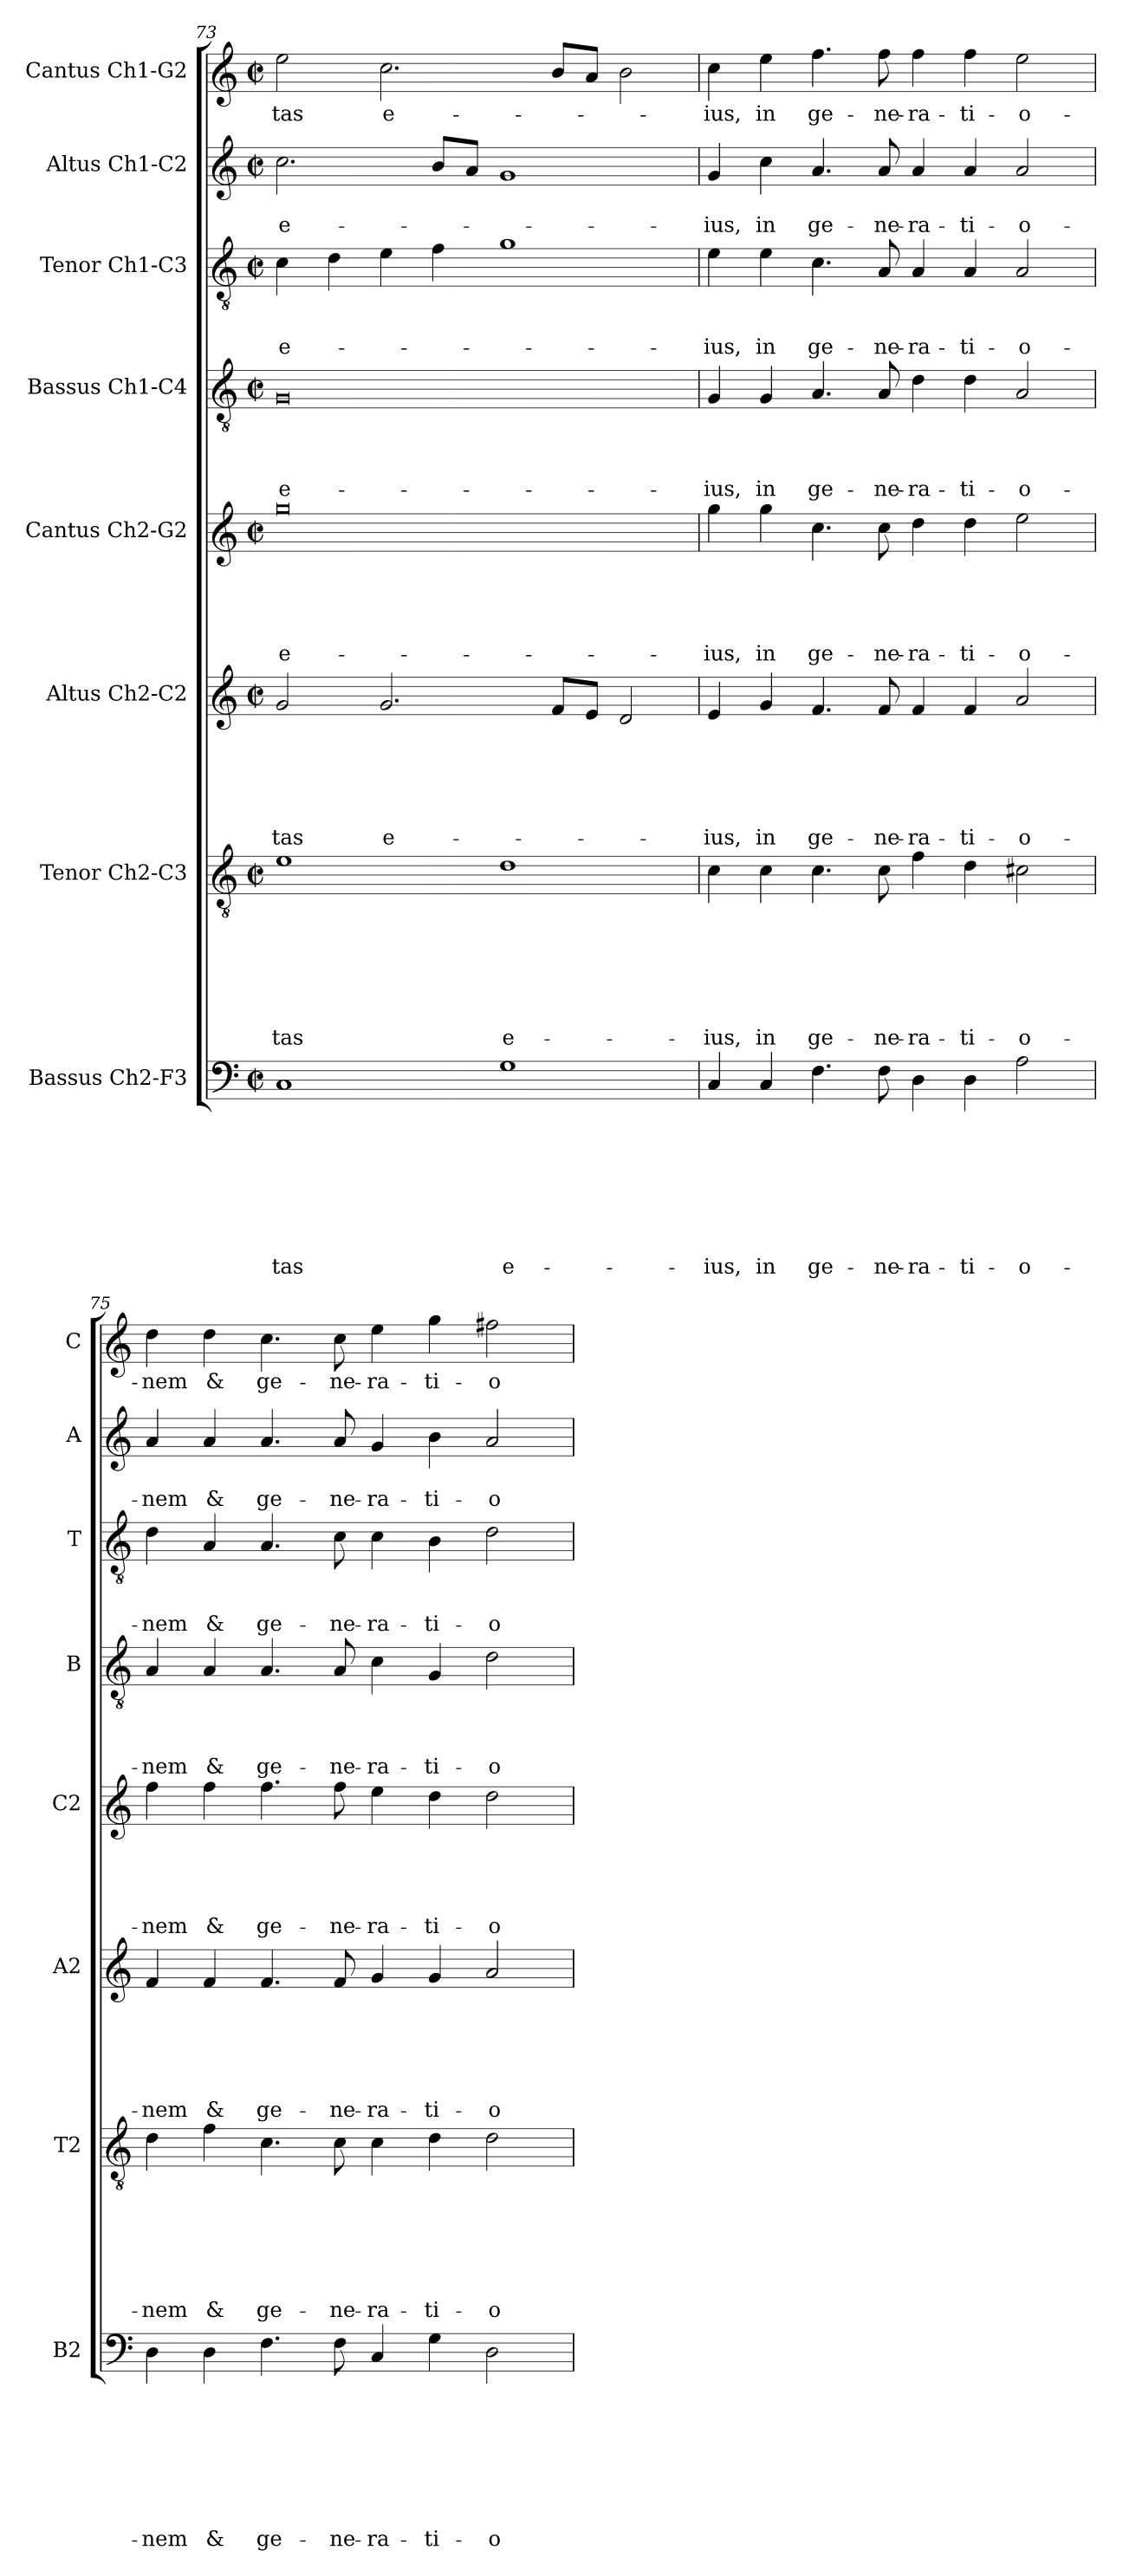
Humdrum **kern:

**kern	**text	**text	**text	**text	**text	**text	**text	**text	**kern	**text	**text	**text	**text	**text	**text	**text	**kern	**text	**text	**text	**text	**text	**text	**kern	**text	**text	**text	**text	**text	**kern	**text	**text	**text	**text	**kern	**text	**text	**text	**kern	**text	**text	**kern	**text
*part8	*part8	*part8	*part8	*part8	*part8	*part8	*part8	*part8	*part7	*part7	*part7	*part7	*part7	*part7	*part7	*part7	*part6	*part6	*part6	*part6	*part6	*part6	*part6	*part5	*part5	*part5	*part5	*part5	*part5	*part4	*part4	*part4	*part4	*part4	*part3	*part3	*part3	*part3	*part2	*part2	*part2	*part1	*part1
*staff8	*staff8	*staff8	*staff8	*staff8	*staff8	*staff8	*staff8	*staff8	*staff7	*staff7	*staff7	*staff7	*staff7	*staff7	*staff7	*staff7	*staff6	*staff6	*staff6	*staff6	*staff6	*staff6	*staff6	*staff5	*staff5	*staff5	*staff5	*staff5	*staff5	*staff4	*staff4	*staff4	*staff4	*staff4	*staff3	*staff3	*staff3	*staff3	*staff2	*staff2	*staff2	*staff1	*staff1
*I"Bassus Ch2-F3	*	*	*	*	*	*	*	*	*I"Tenor Ch2-C3	*	*	*	*	*	*	*	*I"Altus Ch2-C2	*	*	*	*	*	*	*I"Cantus Ch2-G2	*	*	*	*	*	*I"Bassus Ch1-C4	*	*	*	*	*I"Tenor Ch1-C3	*	*	*	*I"Altus Ch1-C2	*	*	*I"Cantus Ch1-G2	*
*I'B2	*	*	*	*	*	*	*	*	*I'T2	*	*	*	*	*	*	*	*I'A2	*	*	*	*	*	*	*I'C2	*	*	*	*	*	*I'B	*	*	*	*	*I'T	*	*	*	*I'A	*	*	*I'C	*
*clefF4	*	*	*	*	*	*	*	*	*clefGv2	*	*	*	*	*	*	*	*clefG2	*	*	*	*	*	*	*clefG2	*	*	*	*	*	*clefGv2	*	*	*	*	*clefGv2	*	*	*	*clefG2	*	*	*clefG2	*
*k[]	*	*	*	*	*	*	*	*	*k[]	*	*	*	*	*	*	*	*k[]	*	*	*	*	*	*	*k[]	*	*	*	*	*	*k[]	*	*	*	*	*k[]	*	*	*	*k[]	*	*	*k[]	*
*C:	*	*	*	*	*	*	*	*	*C:	*	*	*	*	*	*	*	*C:	*	*	*	*	*	*	*C:	*	*	*	*	*	*C:	*	*	*	*	*C:	*	*	*	*C:	*	*	*C:	*
*M2/2	*	*	*	*	*	*	*	*	*M2/2	*	*	*	*	*	*	*	*M2/2	*	*	*	*	*	*	*M2/2	*	*	*	*	*	*M2/2	*	*	*	*	*M2/2	*	*	*	*M2/2	*	*	*M2/2	*
*met(c|)	*	*	*	*	*	*	*	*	*met(c|)	*	*	*	*	*	*	*	*met(c|)	*	*	*	*	*	*	*met(c|)	*	*	*	*	*	*met(c|)	*	*	*	*	*met(c|)	*	*	*	*met(c|)	*	*	*met(c|)	*
=73	=73	=73	=73	=73	=73	=73	=73	=73	=73	=73	=73	=73	=73	=73	=73	=73	=73	=73	=73	=73	=73	=73	=73	=73	=73	=73	=73	=73	=73	=73	=73	=73	=73	=73	=73	=73	=73	=73	=73	=73	=73	=73	=73
!	!	!	!	!	!	!	!	!LO:LY:b	!	!	!	!	!	!	!	!LO:LY:b	!	!	!	!	!	!	!LO:LY:b	!	!	!	!	!	!LO:LY:b	!	!	!	!	!LO:LY:b	!	!	!	!LO:LY:b	!	!	!LO:LY:b	!	!LO:LY:b
1C	.	.	.	.	.	.	.	-tas	1e	.	.	.	.	.	.	-tas	2g/	.	.	.	.	.	-tas	0gg	.	.	.	.	e-	0G	.	.	.	e-	4c\	.	.	e-	2.cc\	.	e-	2ee\	-tas
.	.	.	.	.	.	.	.	.	.	.	.	.	.	.	.	.	.	.	.	.	.	.	.	.	.	.	.	.	.	.	.	.	.	.	4d\	.	.	.	.	.	.	.	.
!	!	!	!	!	!	!	!	!	!	!	!	!	!	!	!	!	!	!	!	!	!	!	!LO:LY:b	!	!	!	!	!	!	!	!	!	!	!	!	!	!	!	!	!	!	!	!LO:LY:b
.	.	.	.	.	.	.	.	.	.	.	.	.	.	.	.	.	2.g/	.	.	.	.	.	e-	.	.	.	.	.	.	.	.	.	.	.	4e\	.	.	.	.	.	.	2.cc\	e-
.	.	.	.	.	.	.	.	.	.	.	.	.	.	.	.	.	.	.	.	.	.	.	.	.	.	.	.	.	.	.	.	.	.	.	4f\	.	.	.	8b/L	.	.	.	.
.	.	.	.	.	.	.	.	.	.	.	.	.	.	.	.	.	.	.	.	.	.	.	.	.	.	.	.	.	.	.	.	.	.	.	.	.	.	.	8a/J	.	.	.	.
!	!	!	!	!	!	!	!	!LO:LY:b	!	!	!	!	!	!	!	!LO:LY:b	!	!	!	!	!	!	!	!	!	!	!	!	!	!	!	!	!	!	!	!	!	!	!	!	!	!	!
1G	.	.	.	.	.	.	.	e-	1d	.	.	.	.	.	.	e-	.	.	.	.	.	.	.	.	.	.	.	.	.	.	.	.	.	.	1g	.	.	.	1g	.	.	.	.
.	.	.	.	.	.	.	.	.	.	.	.	.	.	.	.	.	8f/L	.	.	.	.	.	.	.	.	.	.	.	.	.	.	.	.	.	.	.	.	.	.	.	.	8b/L	.
.	.	.	.	.	.	.	.	.	.	.	.	.	.	.	.	.	8e/J	.	.	.	.	.	.	.	.	.	.	.	.	.	.	.	.	.	.	.	.	.	.	.	.	8a/J	.
.	.	.	.	.	.	.	.	.	.	.	.	.	.	.	.	.	2d/	.	.	.	.	.	.	.	.	.	.	.	.	.	.	.	.	.	.	.	.	.	.	.	.	2b\	.
=74	=74	=74	=74	=74	=74	=74	=74	=74	=74	=74	=74	=74	=74	=74	=74	=74	=74	=74	=74	=74	=74	=74	=74	=74	=74	=74	=74	=74	=74	=74	=74	=74	=74	=74	=74	=74	=74	=74	=74	=74	=74	=74	=74
!	!	!	!	!	!	!	!	!LO:LY:b	!	!	!	!	!	!	!	!LO:LY:b	!	!	!	!	!	!	!LO:LY:b	!	!	!	!	!	!LO:LY:b	!	!	!	!	!LO:LY:b	!	!	!	!LO:LY:b	!	!	!LO:LY:b	!	!LO:LY:b
4C/	.	.	.	.	.	.	.	-ius,	4c\	.	.	.	.	.	.	-ius,	4e/	.	.	.	.	.	-ius,	4gg\	.	.	.	.	-ius,	4G/	.	.	.	-ius,	4e\	.	.	-ius,	4g/	.	-ius,	4cc\	-ius,
!	!	!	!	!	!	!	!	!LO:LY:b	!	!	!	!	!	!	!	!LO:LY:b	!	!	!	!	!	!	!LO:LY:b	!	!	!	!	!	!LO:LY:b	!	!	!	!	!LO:LY:b	!	!	!	!LO:LY:b	!	!	!LO:LY:b	!	!LO:LY:b
4C/	.	.	.	.	.	.	.	in	4c\	.	.	.	.	.	.	in	4g/	.	.	.	.	.	in	4gg\	.	.	.	.	in	4G/	.	.	.	in	4e\	.	.	in	4cc\	.	in	4ee\	in
!	!	!	!	!	!	!	!	!LO:LY:b	!	!	!	!	!	!	!	!LO:LY:b	!	!	!	!	!	!	!LO:LY:b	!	!	!	!	!	!LO:LY:b	!	!	!	!	!LO:LY:b	!	!	!	!LO:LY:b	!	!	!LO:LY:b	!	!LO:LY:b
4.F\	.	.	.	.	.	.	.	ge-	4.c\	.	.	.	.	.	.	ge-	4.f/	.	.	.	.	.	ge-	4.cc\	.	.	.	.	ge-	4.A/	.	.	.	ge-	4.c\	.	.	ge-	4.a/	.	ge-	4.ff\	ge-
!	!	!	!	!	!	!	!	!LO:LY:b	!	!	!	!	!	!	!	!LO:LY:b	!	!	!	!	!	!	!LO:LY:b	!	!	!	!	!	!LO:LY:b	!	!	!	!	!LO:LY:b	!	!	!	!LO:LY:b	!	!	!LO:LY:b	!	!LO:LY:b
8F\	.	.	.	.	.	.	.	-ne-	8c\	.	.	.	.	.	.	-ne-	8f/	.	.	.	.	.	-ne-	8cc\	.	.	.	.	-ne-	8A/	.	.	.	-ne-	8A/	.	.	-ne-	8a/	.	-ne-	8ff\	-ne-
!	!	!	!	!	!	!	!	!LO:LY:b	!	!	!	!	!	!	!	!LO:LY:b	!	!	!	!	!	!	!LO:LY:b	!	!	!	!	!	!LO:LY:b	!	!	!	!	!LO:LY:b	!	!	!	!LO:LY:b	!	!	!LO:LY:b	!	!LO:LY:b
4D\	.	.	.	.	.	.	.	-ra-	4f\	.	.	.	.	.	.	-ra-	4f/	.	.	.	.	.	-ra-	4dd\	.	.	.	.	-ra-	4d\	.	.	.	-ra-	4A/	.	.	-ra-	4a/	.	-ra-	4ff\	-ra-
!	!	!	!	!	!	!	!	!LO:LY:b	!	!	!	!	!	!	!	!LO:LY:b	!	!	!	!	!	!	!LO:LY:b	!	!	!	!	!	!LO:LY:b	!	!	!	!	!LO:LY:b	!	!	!	!LO:LY:b	!	!	!LO:LY:b	!	!LO:LY:b
4D\	.	.	.	.	.	.	.	-ti-	4d\	.	.	.	.	.	.	-ti-	4f/	.	.	.	.	.	-ti-	4dd\	.	.	.	.	-ti-	4d\	.	.	.	-ti-	4A/	.	.	-ti-	4a/	.	-ti-	4ff\	-ti-
!	!	!	!	!	!	!	!	!LO:LY:b	!	!	!	!	!	!	!	!LO:LY:b	!	!	!	!	!	!	!LO:LY:b	!	!	!	!	!	!LO:LY:b	!	!	!	!	!LO:LY:b	!	!	!	!LO:LY:b	!	!	!LO:LY:b	!	!LO:LY:b
2A\	.	.	.	.	.	.	.	-o-	2c#X\	.	.	.	.	.	.	-o-	2a/	.	.	.	.	.	-o-	2ee\	.	.	.	.	-o-	2A/	.	.	.	-o-	2A/	.	.	-o-	2a/	.	-o-	2ee\	-o-
=75	=75	=75	=75	=75	=75	=75	=75	=75	=75	=75	=75	=75	=75	=75	=75	=75	=75	=75	=75	=75	=75	=75	=75	=75	=75	=75	=75	=75	=75	=75	=75	=75	=75	=75	=75	=75	=75	=75	=75	=75	=75	=75	=75
!	!	!	!	!	!	!	!	!LO:LY:b	!	!	!	!	!	!	!	!LO:LY:b	!	!	!	!	!	!	!LO:LY:b	!	!	!	!	!	!LO:LY:b	!	!	!	!	!LO:LY:b	!	!	!	!LO:LY:b	!	!	!LO:LY:b	!	!LO:LY:b
4D\	.	.	.	.	.	.	.	-nem	4d\	.	.	.	.	.	.	-nem	4f/	.	.	.	.	.	-nem	4ff\	.	.	.	.	-nem	4A/	.	.	.	-nem	4d\	.	.	-nem	4a/	.	-nem	4dd\	-nem
!	!	!	!	!	!	!	!	!LO:LY:b	!	!	!	!	!	!	!	!LO:LY:b	!	!	!	!	!	!	!LO:LY:b	!	!	!	!	!	!LO:LY:b	!	!	!	!	!LO:LY:b	!	!	!	!LO:LY:b	!	!	!LO:LY:b	!	!LO:LY:b
4D\	.	.	.	.	.	.	.	&	4f\	.	.	.	.	.	.	&	4f/	.	.	.	.	.	&	4ff\	.	.	.	.	&	4A/	.	.	.	&	4A/	.	.	&	4a/	.	&	4dd\	&
!	!	!	!	!	!	!	!	!LO:LY:b	!	!	!	!	!	!	!	!LO:LY:b	!	!	!	!	!	!	!LO:LY:b	!	!	!	!	!	!LO:LY:b	!	!	!	!	!LO:LY:b	!	!	!	!LO:LY:b	!	!	!LO:LY:b	!	!LO:LY:b
4.F\	.	.	.	.	.	.	.	ge-	4.c\	.	.	.	.	.	.	ge-	4.f/	.	.	.	.	.	ge-	4.ff\	.	.	.	.	ge-	4.A/	.	.	.	ge-	4.A/	.	.	ge-	4.a/	.	ge-	4.cc\	ge-
!	!	!	!	!	!	!	!	!LO:LY:b	!	!	!	!	!	!	!	!LO:LY:b	!	!	!	!	!	!	!LO:LY:b	!	!	!	!	!	!LO:LY:b	!	!	!	!	!LO:LY:b	!	!	!	!LO:LY:b	!	!	!LO:LY:b	!	!LO:LY:b
8F\	.	.	.	.	.	.	.	-ne-	8c\	.	.	.	.	.	.	-ne-	8f/	.	.	.	.	.	-ne-	8ff\	.	.	.	.	-ne-	8A/	.	.	.	-ne-	8c\	.	.	-ne-	8a/	.	-ne-	8cc\	-ne-
!	!	!	!	!	!	!	!	!LO:LY:b	!	!	!	!	!	!	!	!LO:LY:b	!	!	!	!	!	!	!LO:LY:b	!	!	!	!	!	!LO:LY:b	!	!	!	!	!LO:LY:b	!	!	!	!LO:LY:b	!	!	!LO:LY:b	!	!LO:LY:b
4C/	.	.	.	.	.	.	.	-ra-	4c\	.	.	.	.	.	.	-ra-	4g/	.	.	.	.	.	-ra-	4ee\	.	.	.	.	-ra-	4c\	.	.	.	-ra-	4c\	.	.	-ra-	4g/	.	-ra-	4ee\	-ra-
!	!	!	!	!	!	!	!	!LO:LY:b	!	!	!	!	!	!	!	!LO:LY:b	!	!	!	!	!	!	!LO:LY:b	!	!	!	!	!	!LO:LY:b	!	!	!	!	!LO:LY:b	!	!	!	!LO:LY:b	!	!	!LO:LY:b	!	!LO:LY:b
4G\	.	.	.	.	.	.	.	-ti-	4d\	.	.	.	.	.	.	-ti-	4g/	.	.	.	.	.	-ti-	4dd\	.	.	.	.	-ti-	4G/	.	.	.	-ti-	4B\	.	.	-ti-	4b\	.	-ti-	4gg\	-ti-
!	!	!	!	!	!	!	!	!LO:LY:b	!	!	!	!	!	!	!	!LO:LY:b	!	!	!	!	!	!	!LO:LY:b	!	!	!	!	!	!LO:LY:b	!	!	!	!	!LO:LY:b	!	!	!	!LO:LY:b	!	!	!LO:LY:b	!	!LO:LY:b
2D\	.	.	.	.	.	.	.	-o-	2d\	.	.	.	.	.	.	-o-	2a/	.	.	.	.	.	-o-	2dd\	.	.	.	.	-o-	2d\	.	.	.	-o-	2d\	.	.	-o-	2a/	.	-o-	2ff#X\	-o-
=	=	=	=	=	=	=	=	=	=	=	=	=	=	=	=	=	=	=	=	=	=	=	=	=	=	=	=	=	=	=	=	=	=	=	=	=	=	=	=	=	=	=	=
*-	*-	*-	*-	*-	*-	*-	*-	*-	*-	*-	*-	*-	*-	*-	*-	*-	*-	*-	*-	*-	*-	*-	*-	*-	*-	*-	*-	*-	*-	*-	*-	*-	*-	*-	*-	*-	*-	*-	*-	*-	*-	*-	*-
